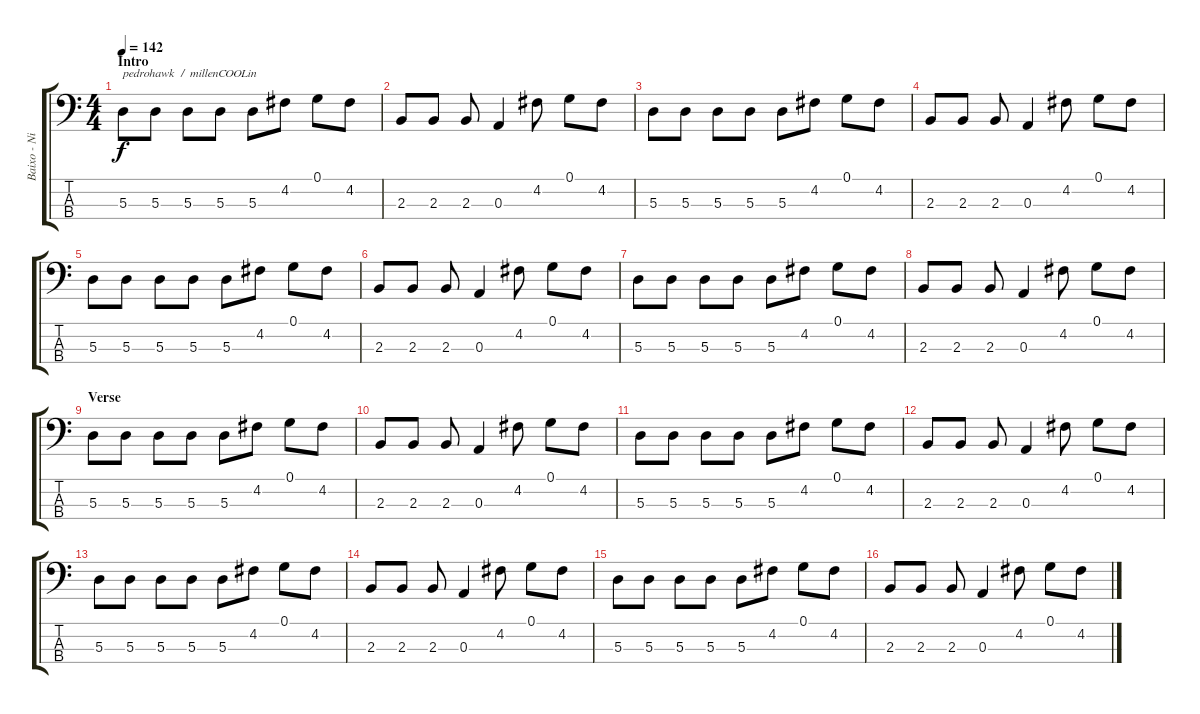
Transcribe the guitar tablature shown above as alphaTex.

\track ("Baixo - Nikola" "Baixo - Ni") {instrument electricbasspick}
\staff {score tabs}
\tuning (G2 D2 A1 E1) {hide}
\ts (4 4)
\section ("" "Intro")
\tempo 142
\clef f4
\ks c
5.3.8{txt "pedrohawk  /  millenCOOLin" dy f instrument electricbasspick} 5.3.8 5.3.8 5.3.8 5.3.8 4.2.8 0.1.8 4.2.8 |
2.3.8 2.3.8 2.3.8 0.3.4 4.2.8 0.1.8 4.2.8 |
5.3.8 5.3.8 5.3.8 5.3.8 5.3.8 4.2.8 0.1.8 4.2.8 |
2.3.8 2.3.8 2.3.8 0.3.4 4.2.8 0.1.8 4.2.8 |
5.3.8 5.3.8 5.3.8 5.3.8 5.3.8 4.2.8 0.1.8 4.2.8 |
2.3.8 2.3.8 2.3.8 0.3.4 4.2.8 0.1.8 4.2.8 |
5.3.8 5.3.8 5.3.8 5.3.8 5.3.8 4.2.8 0.1.8 4.2.8 |
2.3.8 2.3.8 2.3.8 0.3.4 4.2.8 0.1.8 4.2.8 |
\section ("" "Verse")
5.3.8 5.3.8 5.3.8 5.3.8 5.3.8 4.2.8 0.1.8 4.2.8 |
2.3.8 2.3.8 2.3.8 0.3.4 4.2.8 0.1.8 4.2.8 |
5.3.8 5.3.8 5.3.8 5.3.8 5.3.8 4.2.8 0.1.8 4.2.8 |
2.3.8 2.3.8 2.3.8 0.3.4 4.2.8 0.1.8 4.2.8 |
5.3.8 5.3.8 5.3.8 5.3.8 5.3.8 4.2.8 0.1.8 4.2.8 |
2.3.8 2.3.8 2.3.8 0.3.4 4.2.8 0.1.8 4.2.8 |
5.3.8 5.3.8 5.3.8 5.3.8 5.3.8 4.2.8 0.1.8 4.2.8 |
2.3.8 2.3.8 2.3.8 0.3.4 4.2.8 0.1.8 4.2.8
